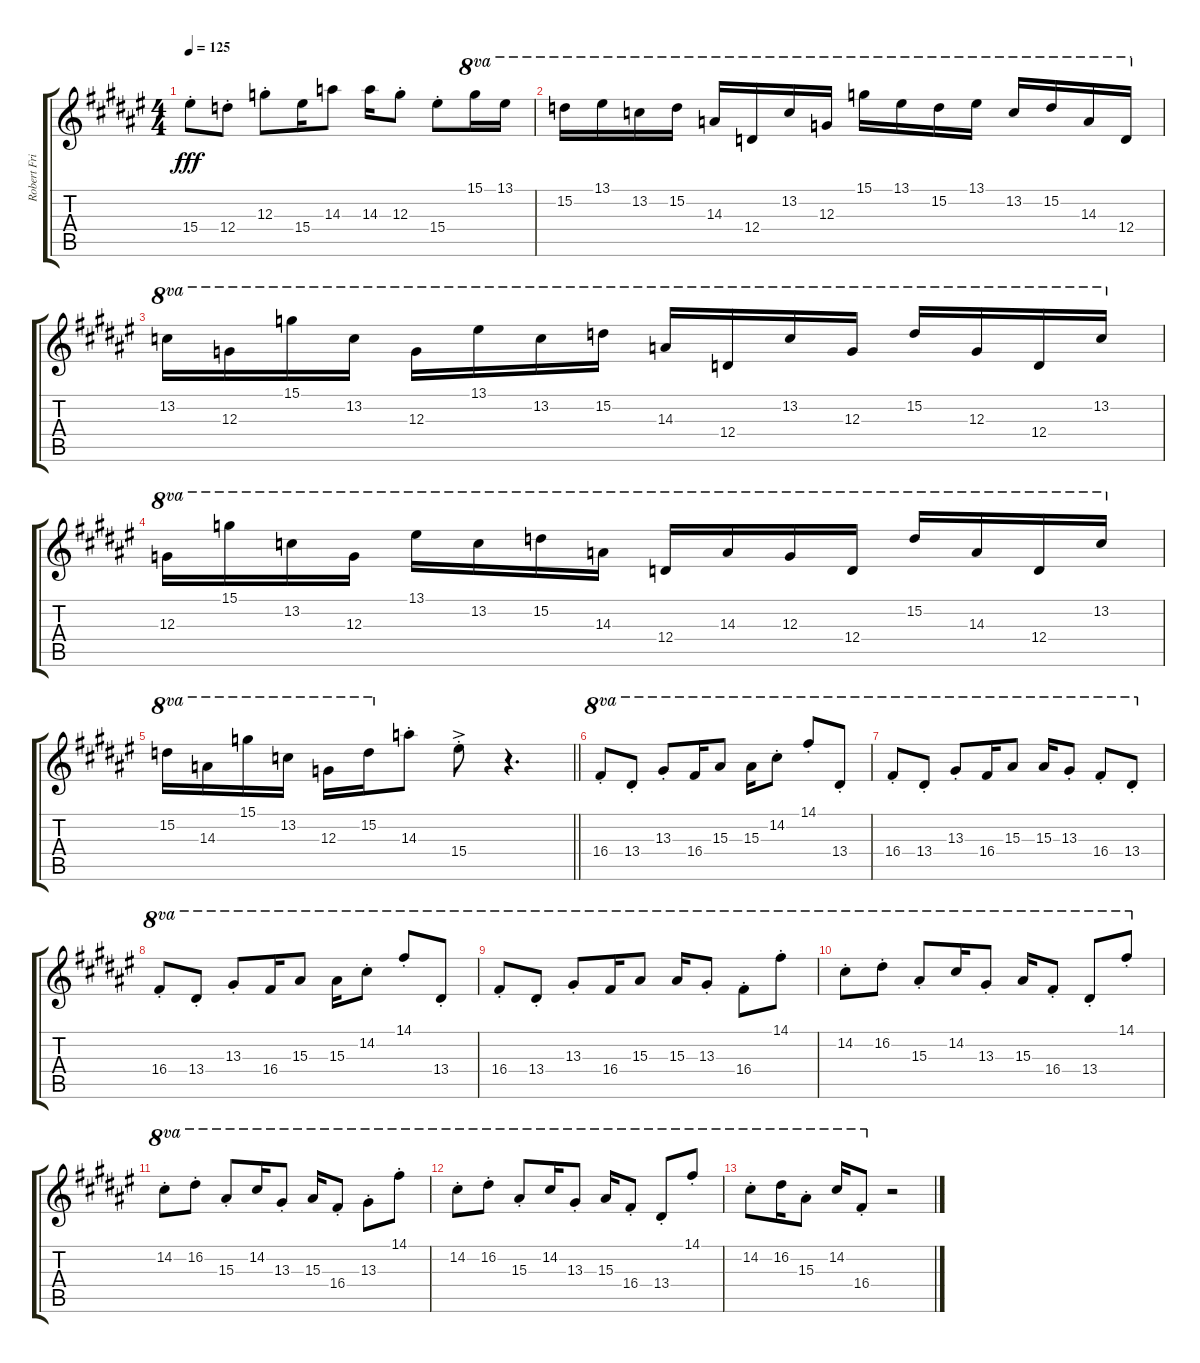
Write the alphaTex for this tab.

\track ("Robert Fripp" "Robert Fri") {instrument electricguitarjazz}
\staff {score tabs}
\tuning (E4 B3 G3 D3 A2 E2) {hide}
\ts (4 4)
\tempo 125
\clef g2
\ks d#minor
15.4{st}.8{dy fff} 12.4{st}.8 12.3{st}.8 15.4.16 14.3.8 14.3.16 12.3{st}.8 15.4{st}.8 15.1.16{ot 8va} 13.1.16{ot 8va} |
\ks f#
15.2.16{ot 8va} 13.1.16{ot 8va} 13.2.16{ot 8va} 15.2.16{ot 8va} 14.3.16{ot 8va} 12.4.16{ot 8va} 13.2.16{ot 8va} 12.3.16{ot 8va} 15.1.16{ot 8va} 13.1.16{ot 8va} 15.2.16{ot 8va} 13.1.16{ot 8va} 13.2.16{ot 8va} 15.2.16{ot 8va} 14.3.16{ot 8va} 12.4.16{ot 8va} |
\ks d#minor
13.2.16{ot 8va} 12.3.16{ot 8va} 15.1.16{ot 8va} 13.2.16{ot 8va} 12.3.16{ot 8va} 13.1.16{ot 8va} 13.2.16{ot 8va} 15.2.16{ot 8va} 14.3.16{ot 8va} 12.4.16{ot 8va} 13.2.16{ot 8va} 12.3.16{ot 8va} 15.2.16{ot 8va} 12.3.16{ot 8va} 12.4.16{ot 8va} 13.2.16{ot 8va} |
\ks f#
12.3.16{ot 8va} 15.1.16{ot 8va} 13.2.16{ot 8va} 12.3.16{ot 8va} 13.1.16{ot 8va} 13.2.16{ot 8va} 15.2.16{ot 8va} 14.3.16{ot 8va} 12.4.16{ot 8va} 14.3.16{ot 8va} 12.3.16{ot 8va} 12.4.16{ot 8va} 15.2.16{ot 8va} 14.3.16{ot 8va} 12.4.16{ot 8va} 13.2.16{ot 8va} |
\barLineRight lightlight
\ks d#minor
15.2.16{ot 8va} 14.3.16{ot 8va} 15.1.16{ot 8va} 13.2.16{ot 8va} 12.3.16{ot 8va} 15.2.16{ot 8va} 14.3{st}.8 15.4{ac st}.8 r.4{d} |
\ks f#
16.4{st}.8{ot 8va} 13.4{st}.8{ot 8va} 13.3{st}.8{ot 8va} 16.4.16{ot 8va} 15.3.8{ot 8va} 15.3.16{ot 8va} 14.2{st}.8{ot 8va} 14.1{st}.8{ot 8va} 13.4{st}.8{ot 8va} |
\ks d#minor
16.4{st}.8{ot 8va} 13.4{st}.8{ot 8va} 13.3{st}.8{ot 8va} 16.4.16{ot 8va} 15.3.8{ot 8va} 15.3.16{ot 8va} 13.3{st}.8{ot 8va} 16.4{st}.8{ot 8va} 13.4{st}.8{ot 8va} |
16.4{st}.8{ot 8va} 13.4{st}.8{ot 8va} 13.3{st}.8{ot 8va} 16.4.16{ot 8va} 15.3.8{ot 8va} 15.3.16{ot 8va} 14.2{st}.8{ot 8va} 14.1{st}.8{ot 8va} 13.4{st}.8{ot 8va} |
16.4{st}.8{ot 8va} 13.4{st}.8{ot 8va} 13.3{st}.8{ot 8va} 16.4.16{ot 8va} 15.3.8{ot 8va} 15.3.16{ot 8va} 13.3{st}.8{ot 8va} 16.4{st}.8{ot 8va} 14.1{st}.8{ot 8va} |
\ks f#
14.2{st}.8{ot 8va} 16.2{st}.8{ot 8va} 15.3{st}.8{ot 8va} 14.2.16{ot 8va} 13.3{st}.8{ot 8va} 15.3.16{ot 8va} 16.4{st}.8{ot 8va} 13.4{st}.8{ot 8va} 14.1{st}.8{ot 8va} |
\ks d#minor
14.2{st}.8{ot 8va} 16.2{st}.8{ot 8va} 15.3{st}.8{ot 8va} 14.2.16{ot 8va} 13.3{st}.8{ot 8va} 15.3.16{ot 8va} 16.4{st}.8{ot 8va} 13.3{st}.8{ot 8va} 14.1{st}.8{ot 8va} |
14.2{st}.8{ot 8va} 16.2{st}.8{ot 8va} 15.3{st}.8{ot 8va} 14.2.16{ot 8va} 13.3{st}.8{ot 8va} 15.3.16{ot 8va} 16.4{st}.8{ot 8va} 13.4{st}.8{ot 8va} 14.1{st}.8{ot 8va} |
14.2{st}.8{ot 8va} 16.2.16{ot 8va} 15.3{st}.8{ot 8va} 14.2.16{ot 8va} 16.4{st}.8{ot 8va} r.2
